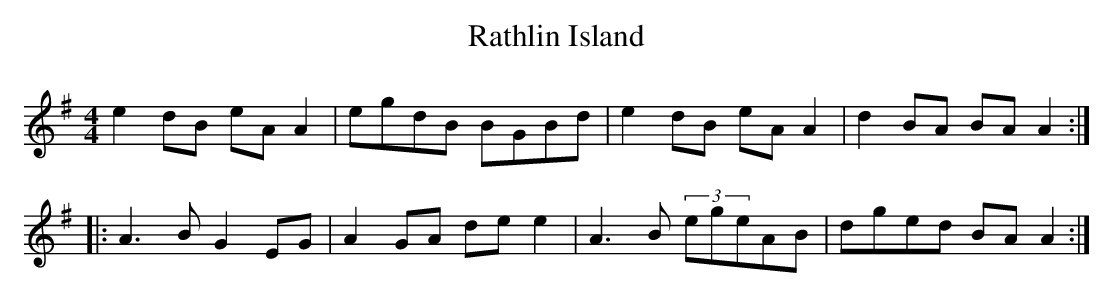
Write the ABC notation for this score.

X:1
T:Rathlin Island
M:4/4
L:1/8
K:G
e2dB eAA2 | egdB BGBd | e2dB eAA2 | d2BA BAA2 ::
A3B G2EG | A2GA dee2 | A3B (3egeAB | dged BAA2 :|
